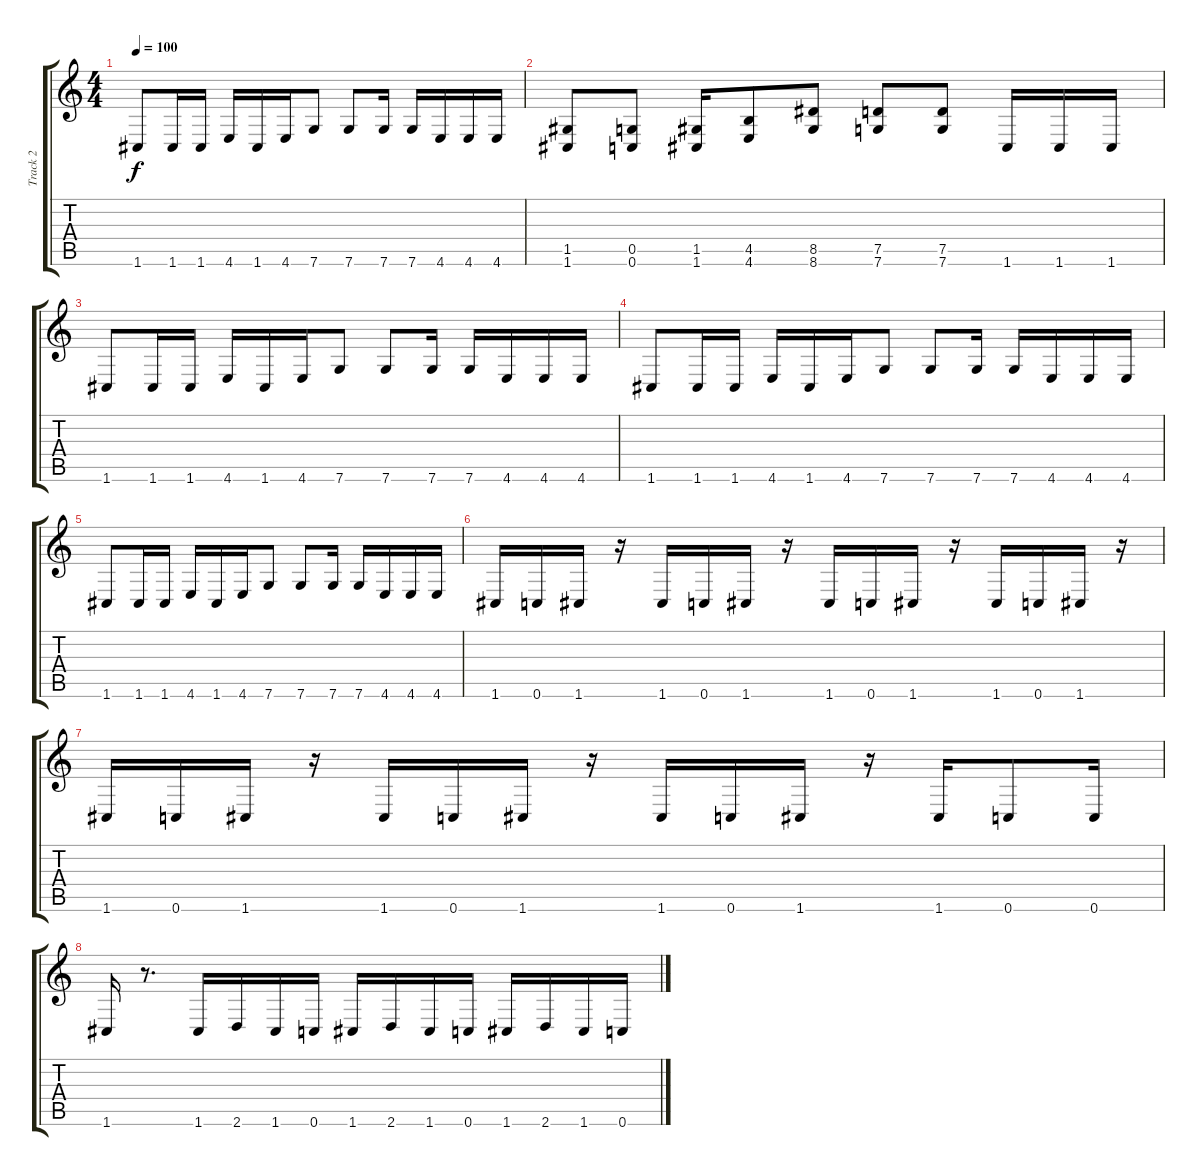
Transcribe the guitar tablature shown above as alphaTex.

\track ("Track 2" "Track 2") {instrument distortionguitar}
\staff {score tabs}
\tuning (D4 A3 F3 C3 G2 C2) {hide}
\ts (4 4)
\tempo 100
\clef g2
\ks c
1.6.8{dy f} 1.6.16 1.6.16 4.6.16 1.6.16 4.6.16 7.6.8 7.6.8 7.6.16 7.6.16 4.6.16 4.6.16 4.6.16 |
(1.5 1.6).8 (0.5 0.6).8 (1.5 1.6).16 (4.5 4.6).8 (8.5 8.6).8 (7.5 7.6).8 (7.5 7.6).8 1.6.16 1.6.16 1.6.16 |
\section ("" "")
1.6.8 1.6.16 1.6.16 4.6.16 1.6.16 4.6.16 7.6.8 7.6.8 7.6.16 7.6.16 4.6.16 4.6.16 4.6.16 |
1.6.8 1.6.16 1.6.16 4.6.16 1.6.16 4.6.16 7.6.8 7.6.8 7.6.16 7.6.16 4.6.16 4.6.16 4.6.16 |
1.6.8 1.6.16 1.6.16 4.6.16 1.6.16 4.6.16 7.6.8 7.6.8 7.6.16 7.6.16 4.6.16 4.6.16 4.6.16 |
\section ("" "")
1.6.16 0.6.16 1.6.16 r.16 1.6.16 0.6.16 1.6.16 r.16 1.6.16 0.6.16 1.6.16 r.16 1.6.16 0.6.16 1.6.16 r.16 |
1.6.16 0.6.16 1.6.16 r.16 1.6.16 0.6.16 1.6.16 r.16 1.6.16 0.6.16 1.6.16 r.16 1.6.16 0.6.8 0.6.16 |
1.6.16 r.8{d} 1.6.16 2.6.16 1.6.16 0.6.16 1.6.16 2.6.16 1.6.16 0.6.16 1.6.16 2.6.16 1.6.16 0.6.16
